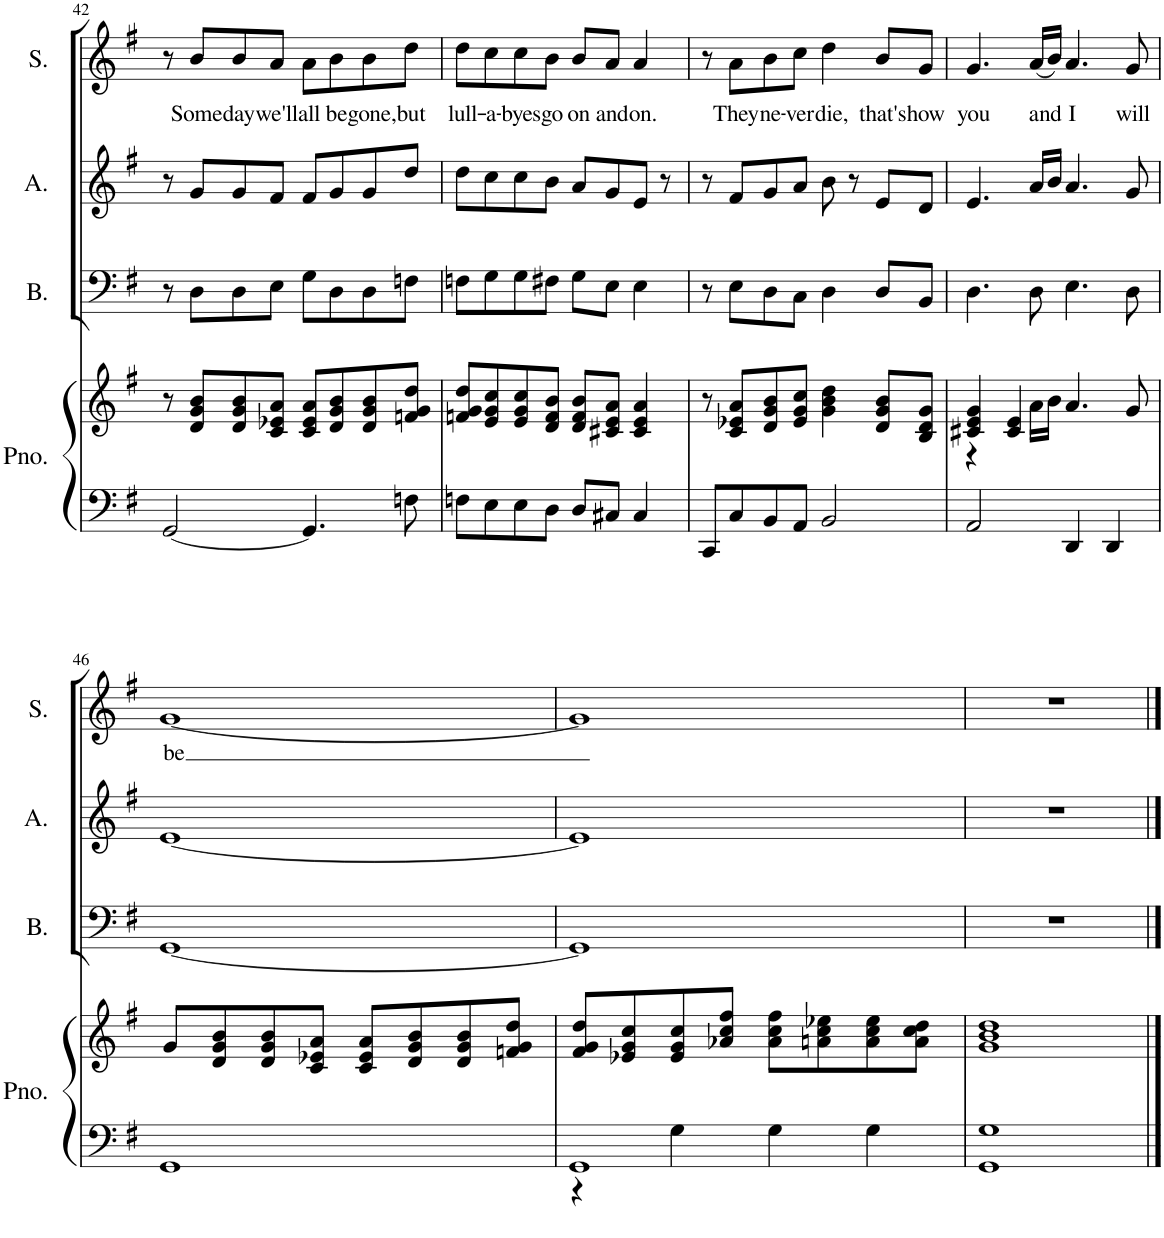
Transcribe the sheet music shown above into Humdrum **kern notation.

**kern	**kern	**kern	**kern	**kern	**text
*part4	*part4	*part3	*part2	*part1	*part1
*staff5	*staff4	*staff3	*staff2	*staff1	*staff1
*I"Piano	*	*I"Bass	*I"Alto	*I"Soprano	*
*I'Pno.	*	*I'B.	*I'A.	*I'S.	*
!!LO:PB:g=z
*clefF4	*clefG2	*clefF4	*clefG2	*clefG2	*
*k[f#]	*k[f#]	*k[f#]	*k[f#]	*k[f#]	*
*M4/4	*M4/4	*M4/4	*M4/4	*M4/4	*
*met(c)	*met(c)	*met(c)	*met(c)	*met(c)	*
=42	=42	=42	=42	=42	=42
[2GG/	8r	8r	8r	8r	.
!	!	!	!	!	!LO:LY:b
.	8d/ 8g/ 8b/L	8D\L	8g/L	8b/L	Some
!	!	!	!	!	!LO:LY:b
.	8d/ 8g/ 8b/	8D\	8g/	8b/	day
!	!	!	!	!	!LO:LY:b
.	8c/ 8e-X/ 8a/J	8E\J	8f#/J	8a/J	we'll
!	!	!	!	!	!LO:LY:b
4.GG/]	8c/ 8e-/ 8a/L	8G\L	8f#/L	8a\L	all
!	!	!	!	!	!LO:LY:b
.	8d/ 8g/ 8b/	8D\	8g/	8b\	be
!	!	!	!	!	!LO:LY:b
.	8d/ 8g/ 8b/	8D\	8g/	8b\	gone,
!	!	!	!	!	!LO:LY:b
8Fn\	8fn/ 8g/ 8dd/J	8Fn\J	8dd/J	8dd\J	but
=43	=43	=43	=43	=43	=43
!	!	!	!	!	!LO:LY:b
8Fn\L	8fn/ 8g/ 8dd/L	8Fn\L	8dd\L	8dd\L	lull-
!	!	!	!	!	!LO:LY:b
8E\	8e/ 8g/ 8cc/	8G\	8cc\	8cc\	-a-
!	!	!	!	!	!LO:LY:b
8E\	8e/ 8g/ 8cc/	8G\	8cc\	8cc\	-byes
!	!	!	!	!	!LO:LY:b
8D\J	8d/ 8f/ 8b/J	8F#X\J	8b\J	8b\J	go
!	!	!	!	!	!LO:LY:b
8D/L	8d/ 8f/ 8b/L	8G\L	8a/L	8b/L	on
!	!	!	!	!	!LO:LY:b
8C#X/J	8c#X/ 8e/ 8a/J	8E\J	8g/	8a/J	and
!	!	!	!	!	!LO:LY:b
4C#/	4c#/ 4e/ 4a/	4E\	8e/J	4a/	on.
.	.	.	8r	.	.
=44	=44	=44	=44	=44	=44
8CC/L	8r	8r	8r	8r	.
!	!	!	!	!	!LO:LY:b
8C/	8c/ 8e-X/ 8a/L	8E\L	8f#/L	8a\L	They
!	!	!	!	!	!LO:LY:b
8BB/	8d/ 8g/ 8b/	8D\	8g/	8b\	ne-
!	!	!	!	!	!LO:LY:b
8AA/J	8e-/ 8g/ 8cc/J	8C\J	8a/J	8cc\J	-ver
!	!	!	!	!	!LO:LY:b
2BB/	4g\ 4b\ 4dd\	4D\	8b\	4dd\	die,
.	.	.	8r	.	.
!	!	!	!	!	!LO:LY:b
.	8d/ 8g/ 8b/L	8D/L	8e/L	8b/L	that's
!	!	!	!	!	!LO:LY:b
.	8B/ 8d/ 8g/J	8BB/J	8d/J	8g/J	how
=45	=45	=45	=45	=45	=45
*	*^	*	*	*	*
!	!	!	!	!	!	!LO:LY:b
2AA/	4c#X/ 4e/ 4g/	4r	4.D\	4.e/	4.g/	you
.	4c#/ 4e/	8ryy	.	.	.	.
!	!	!	!	!	!	!LO:LY:b
.	.	16a\LL	8D\	16a/LL	(16a/LL	and
.	.	16b\JJ	.	16b/JJ	16b/JJ)	.
!	!	!	!	!	!	!LO:LY:b
4DD/	4.a/	2ryy	4.E\	4.a/	4.a/	I
4DD/	.	.	.	.	.	.
!	!	!	!	!	!	!LO:LY:b
.	8g/	.	8D\	8g/	8g/	will
*	*v	*v	*	*	*	*
!!LO:LB:g=z
=46	=46	=46	=46	=46	=46
!	!	!	!	!	!LO:LY:b
1GG	8g/L	[1GG	[1e	[1g	be
.	8d/ 8g/ 8b/	.	.	.	.
.	8d/ 8g/ 8b/	.	.	.	.
.	8c/ 8e-X/ 8a/J	.	.	.	.
.	8c/ 8e-/ 8a/L	.	.	.	.
.	8d/ 8g/ 8b/	.	.	.	.
.	8d/ 8g/ 8b/	.	.	.	.
.	8fn/ 8g/ 8dd/J	.	.	.	.
=47	=47	=47	=47	=47	=47
*^	*	*	*	*	*
1GG	4r	8f#/ 8g/ 8dd/L	1GG]	1e]	1g]	.
.	.	8e-X/ 8g/ 8cc/	.	.	.	.
.	4G\	8e-/ 8g/ 8cc/	.	.	.	.
.	.	8a-X/ 8cc/ 8ff#/J	.	.	.	.
.	4G\	8a-\ 8cc\ 8ff#\L	.	.	.	.
.	.	8an\ 8cc\ 8ee-X\	.	.	.	.
.	4G\	8a\ 8cc\ 8ee-\	.	.	.	.
.	.	8a\ 8cc\ 8dd\J	.	.	.	.
*v	*v	*	*	*	*	*
=48	=48	=48	=48	=48	=48
1GG 1G	1g 1b 1dd	1r	1r	1r	.
==	==	==	==	==	==
*-	*-	*-	*-	*-	*-
